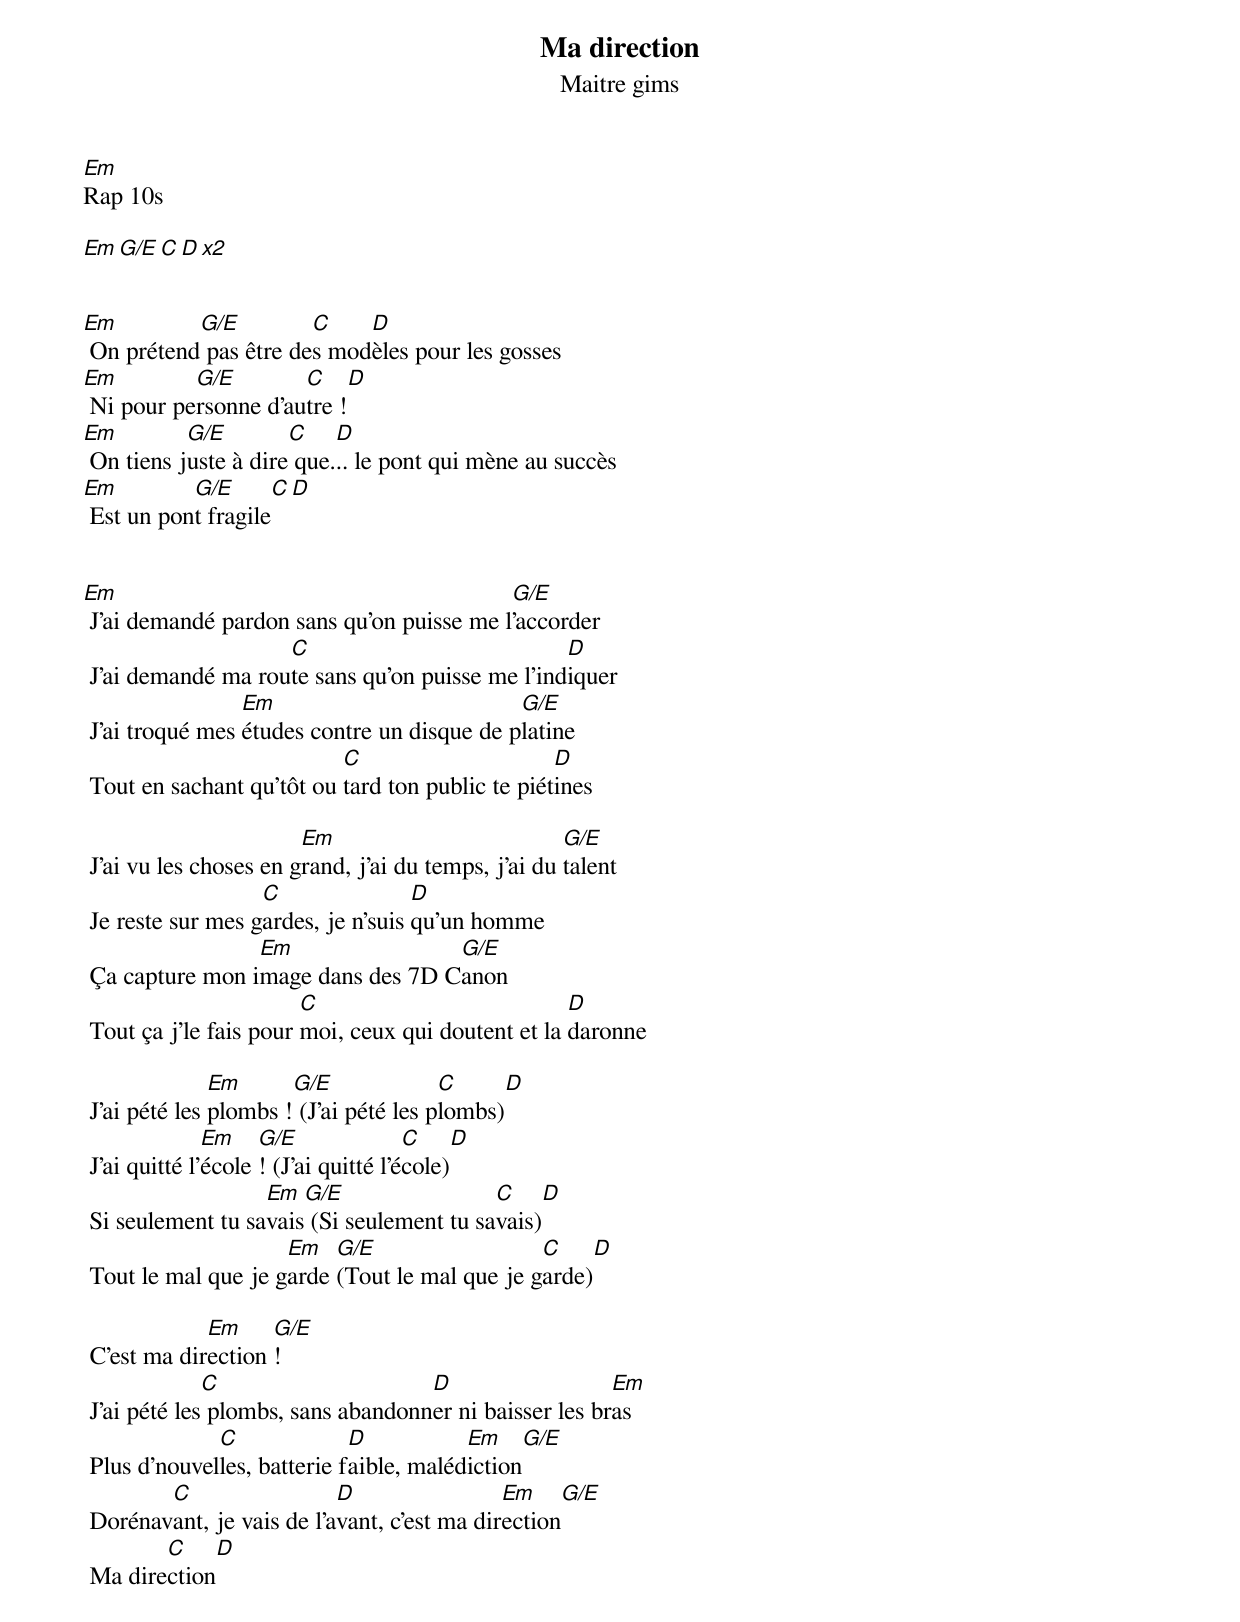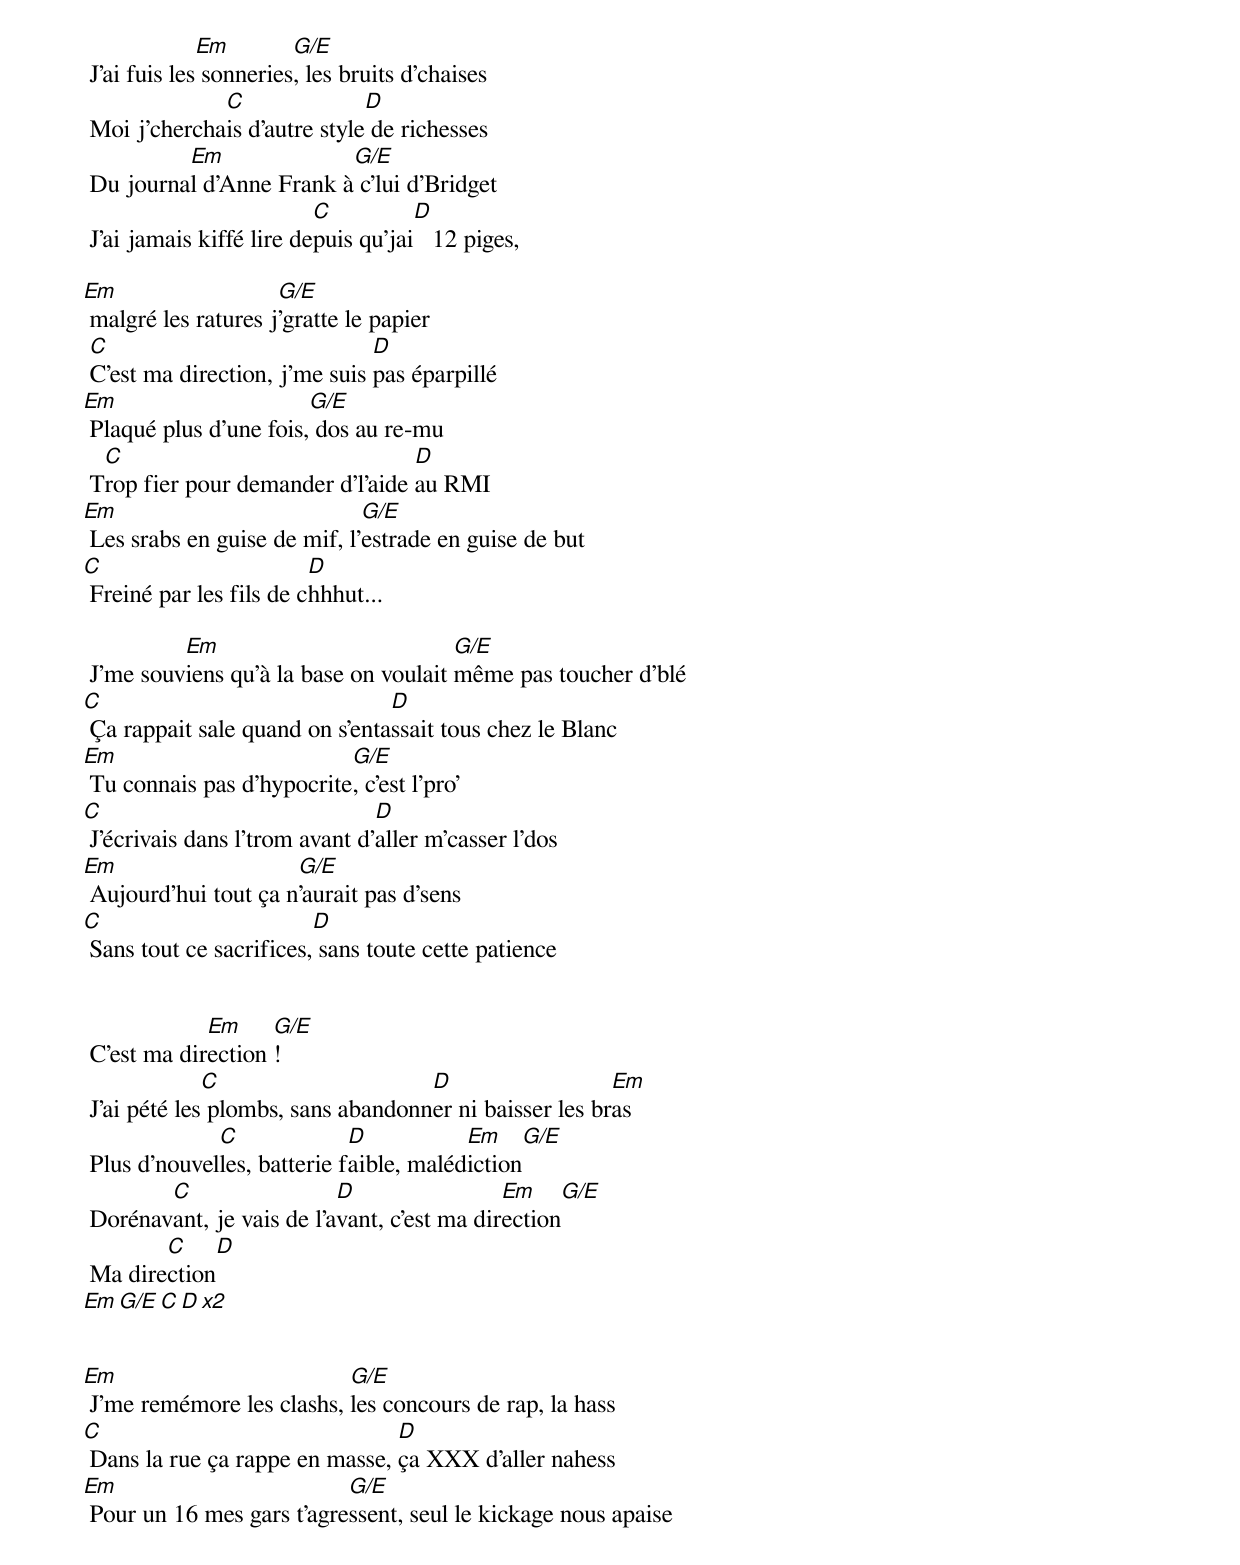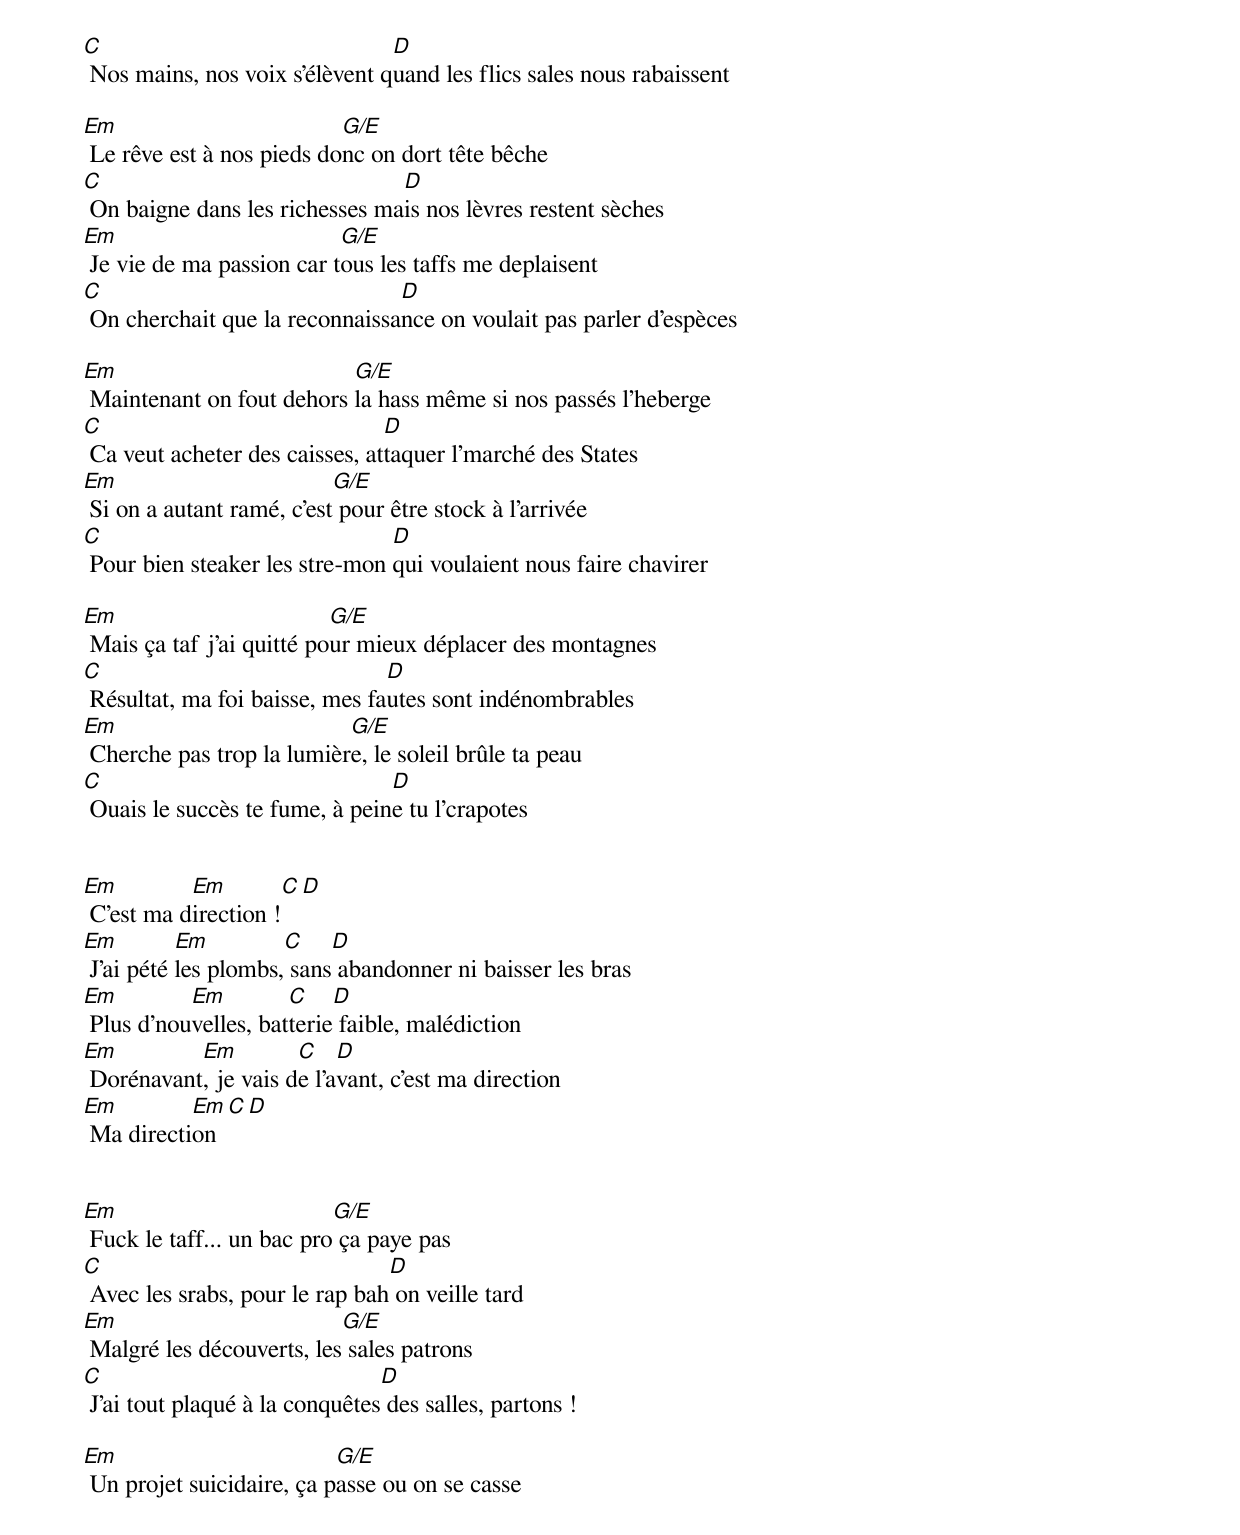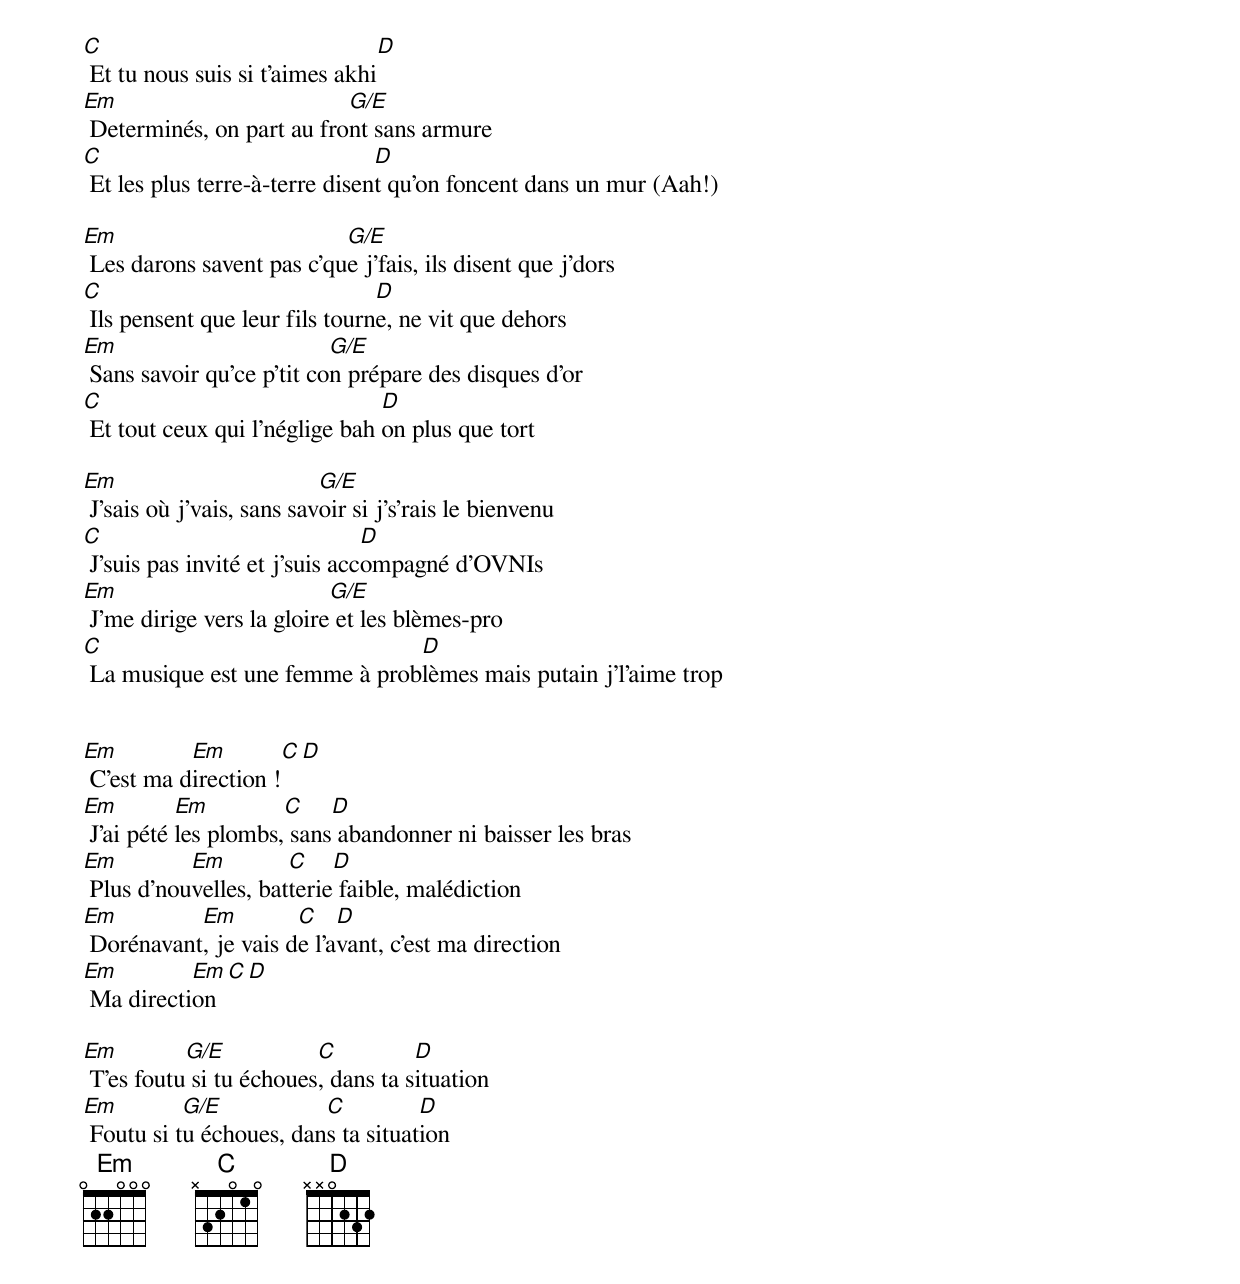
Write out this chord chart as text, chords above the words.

Ma direction
Maitre gims
Em
Rap 10s

Em         G/E         C    D      x2


Em         G/E         C    D
 On prétend pas être des modèles pour les gosses
Em         G/E        C    D
 Ni pour personne d'autre !
Em         G/E        C    D
 On tiens juste à dire que... le pont qui mène au succès
Em         G/E        C    D
 Est un pont fragile


Em                                         G/E
 J'ai demandé pardon sans qu'on puisse me l'accorder
                    C                            D
 J'ai demandé ma route sans qu'on puisse me l'indiquer
                 Em                          G/E
 J'ai troqué mes études contre un disque de platine
                           C                      D
 Tout en sachant qu'tôt ou tard ton public te piétines

                        Em                           G/E
 J'ai vu les choses en grand, j'ai du temps, j'ai du talent
                   C                D
 Je reste sur mes gardes, je n'suis qu'un homme
                 Em                G/E
 Ça capture mon image dans des 7D Canon
                        C                           D
 Tout ça j'le fais pour moi, ceux qui doutent et la daronne

               Em      G/E              C         D
 J'ai pété les plombs ! (J'ai pété les plombs)
               Em    G/E               C         D
 J'ai quitté l'école ! (J'ai quitté l'école)
                   Em  G/E                 C         D
 Si seulement tu savais (Si seulement tu savais)
                     Em   G/E                  C         D
 Tout le mal que je garde (Tout le mal que je garde)

             Em     G/E
 C'est ma direction !
              C                     D                   Em
 J'ai pété les plombs, sans abandonner ni baisser les bras
              C              D           Em     G/E
 Plus d'nouvelles, batterie faible, malédiction
        C                  D                 Em     G/E
 Dorénavant, je vais de l'avant, c'est ma direction
        C    D
 Ma direction


              Em        G/E
 J'ai fuis les sonneries, les bruits d'chaises
              C               D
 Moi j'cherchais d'autre style de richesses
          Em              G/E
 Du journal d'Anne Frank à c'lui d'Bridget
                          C          D
 J'ai jamais kiffé lire depuis qu'jai   12 piges,

Em                   G/E
 malgré les ratures j'gratte le papier
 C                             D
 C'est ma direction, j'me suis pas éparpillé
Em                      G/E
 Plaqué plus d'une fois, dos au re-mu
  C                               D
 Trop fier pour demander d'l'aide au RMI
Em                            G/E
 Les srabs en guise de mif, l'estrade en guise de but
C                        D
 Freiné par les fils de chhhut...

          Em                           G/E
 J'me souviens qu'à la base on voulait même pas toucher d'blé
C                               D
 Ça rappait sale quand on s'entassait tous chez le Blanc
Em                         G/E
 Tu connais pas d'hypocrite, c'est l'pro'
C                               D
 J'écrivais dans l'trom avant d'aller m'casser l'dos
Em                    G/E
 Aujourd'hui tout ça n'aurait pas d'sens
C                        D
 Sans tout ce sacrifices, sans toute cette patience


             Em     G/E
 C'est ma direction !
              C                     D                   Em
 J'ai pété les plombs, sans abandonner ni baisser les bras
              C              D           Em     G/E
 Plus d'nouvelles, batterie faible, malédiction
        C                  D                 Em     G/E
 Dorénavant, je vais de l'avant, c'est ma direction
        C    D
 Ma direction
Em         G/E         C    D      x2


Em                         G/E
 J'me remémore les clashs, les concours de rap, la hass
C                               D
 Dans la rue ça rappe en masse, ça XXX d'aller nahess
Em                         G/E
 Pour un 16 mes gars t'agressent, seul le kickage nous apaise
C                               D
 Nos mains, nos voix s'élèvent quand les flics sales nous rabaissent

Em                         G/E
 Le rêve est à nos pieds donc on dort tête bêche
C                               D
 On baigne dans les richesses mais nos lèvres restent sèches
Em                         G/E
 Je vie de ma passion car tous les taffs me deplaisent
C                               D
 On cherchait que la reconnaissance on voulait pas parler d'espèces

Em                         G/E
 Maintenant on fout dehors la hass même si nos passés l'heberge
C                               D
 Ca veut acheter des caisses, attaquer l'marché des States
Em                         G/E
 Si on a autant ramé, c'est pour être stock à l'arrivée
C                               D
 Pour bien steaker les stre-mon qui voulaient nous faire chavirer

Em                         G/E
 Mais ça taf j'ai quitté pour mieux déplacer des montagnes
C                               D
 Résultat, ma foi baisse, mes fautes sont indénombrables
Em                         G/E
 Cherche pas trop la lumière, le soleil brûle ta peau
C                               D
 Ouais le succès te fume, à peine tu l'crapotes


Em         Em         C    D
 C'est ma direction !
Em         Em         C    D
 J'ai pété les plombs, sans abandonner ni baisser les bras
Em         Em         C    D
 Plus d'nouvelles, batterie faible, malédiction
Em         Em         C    D
 Dorénavant, je vais de l'avant, c'est ma direction
Em         Em         C    D
 Ma direction


Em                         G/E
 Fuck le taff... un bac pro ça paye pas
C                               D
 Avec les srabs, pour le rap bah on veille tard
Em                         G/E
 Malgré les découverts, les sales patrons
C                               D
 J'ai tout plaqué à la conquêtes des salles, partons !

Em                         G/E
 Un projet suicidaire, ça passe ou on se casse
C                               D
 Et tu nous suis si t'aimes akhi
Em                         G/E
 Determinés, on part au front sans armure
C                               D
 Et les plus terre-à-terre disent qu'on foncent dans un mur (Aah!)

Em                         G/E
 Les darons savent pas c'que j'fais, ils disent que j'dors
C                               D
 Ils pensent que leur fils tourne, ne vit que dehors
Em                         G/E
 Sans savoir qu'ce p'tit con prépare des disques d'or
C                               D
 Et tout ceux qui l'néglige bah on plus que tort

Em                         G/E
 J'sais où j'vais, sans savoir si j's'rais le bienvenu
C                               D
 J'suis pas invité et j'suis accompagné d'OVNIs
Em                         G/E
 J'me dirige vers la gloire et les blèmes-pro
C                               D
 La musique est une femme à problèmes mais putain j'l'aime trop


Em         Em         C    D
 C'est ma direction !
Em         Em         C    D
 J'ai pété les plombs, sans abandonner ni baisser les bras
Em         Em         C    D
 Plus d'nouvelles, batterie faible, malédiction
Em         Em         C    D
 Dorénavant, je vais de l'avant, c'est ma direction
Em         Em         C    D
 Ma direction

Em         G/E           C          D
 T'es foutu si tu échoues, dans ta situation
Em         G/E           C          D
 Foutu si tu échoues, dans ta situation
